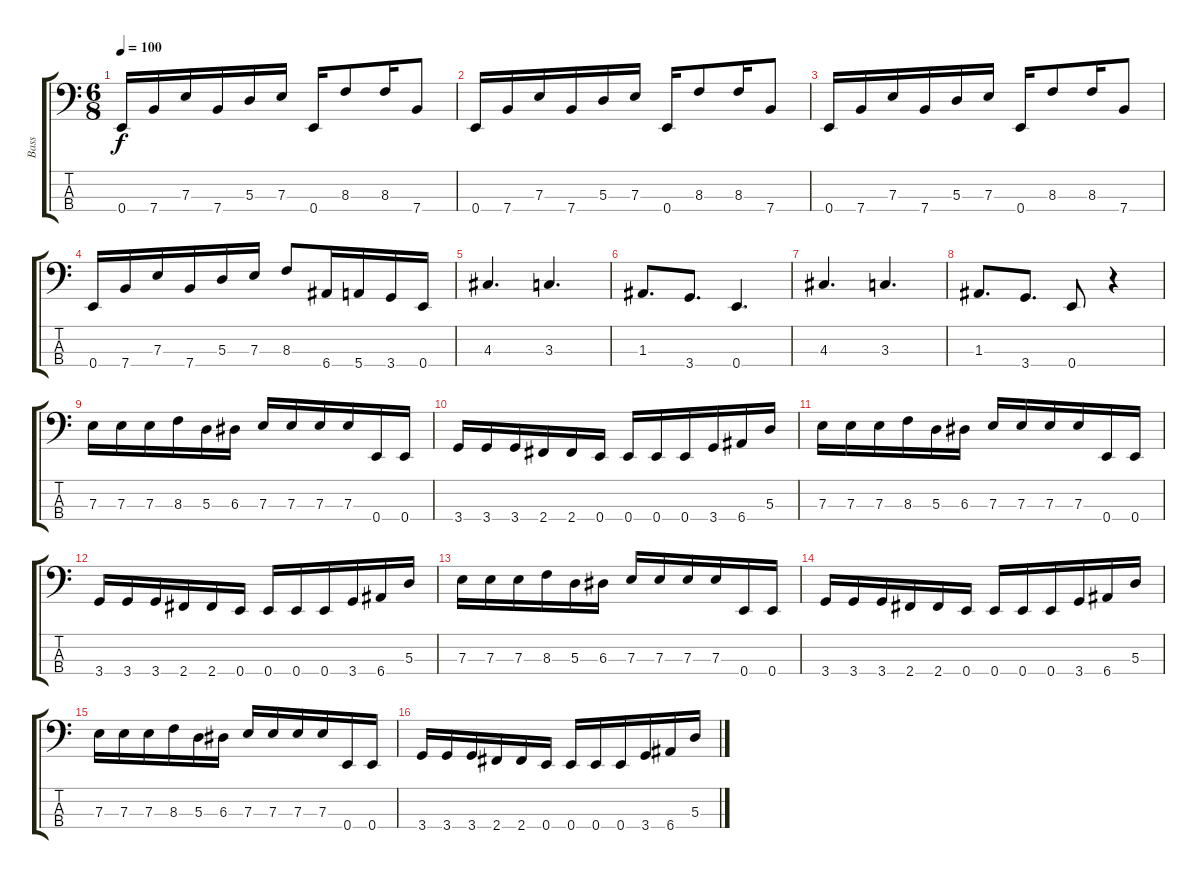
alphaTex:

\track ("Bass" "Bass") {instrument electricbassfinger}
\staff {score tabs}
\tuning (G2 D2 A1 E1) {hide}
\ts (6 8)
\tempo 100
\clef f4
\ks c
0.4.16{dy f} 7.4.16 7.3.16 7.4.16 5.3.16 7.3.16 0.4.16 8.3.8 8.3.16 7.4.8 |
0.4.16 7.4.16 7.3.16 7.4.16 5.3.16 7.3.16 0.4.16 8.3.8 8.3.16 7.4.8 |
0.4.16 7.4.16 7.3.16 7.4.16 5.3.16 7.3.16 0.4.16 8.3.8 8.3.16 7.4.8 |
0.4.16 7.4.16 7.3.16 7.4.16 5.3.16 7.3.16 8.3.8 6.4.16 5.4.16 3.4.16 0.4.16 |
4.3.4{d} 3.3.4{d} |
1.3.8{d} 3.4.8{d} 0.4.4{d} |
4.3.4{d} 3.3.4{d} |
1.3.8{d} 3.4.8{d} 0.4.8 r.4 |
7.3.16 7.3.16 7.3.16 8.3.16 5.3.16 6.3.16 7.3.16 7.3.16 7.3.16 7.3.16 0.4.16 0.4.16 |
3.4.16 3.4.16 3.4.16 2.4.16 2.4.16 0.4.16 0.4.16 0.4.16 0.4.16 3.4.16 6.4.16 5.3.16 |
7.3.16 7.3.16 7.3.16 8.3.16 5.3.16 6.3.16 7.3.16 7.3.16 7.3.16 7.3.16 0.4.16 0.4.16 |
3.4.16 3.4.16 3.4.16 2.4.16 2.4.16 0.4.16 0.4.16 0.4.16 0.4.16 3.4.16 6.4.16 5.3.16 |
7.3.16 7.3.16 7.3.16 8.3.16 5.3.16 6.3.16 7.3.16 7.3.16 7.3.16 7.3.16 0.4.16 0.4.16 |
3.4.16 3.4.16 3.4.16 2.4.16 2.4.16 0.4.16 0.4.16 0.4.16 0.4.16 3.4.16 6.4.16 5.3.16 |
7.3.16 7.3.16 7.3.16 8.3.16 5.3.16 6.3.16 7.3.16 7.3.16 7.3.16 7.3.16 0.4.16 0.4.16 |
3.4.16 3.4.16 3.4.16 2.4.16 2.4.16 0.4.16 0.4.16 0.4.16 0.4.16 3.4.16 6.4.16 5.3.16
